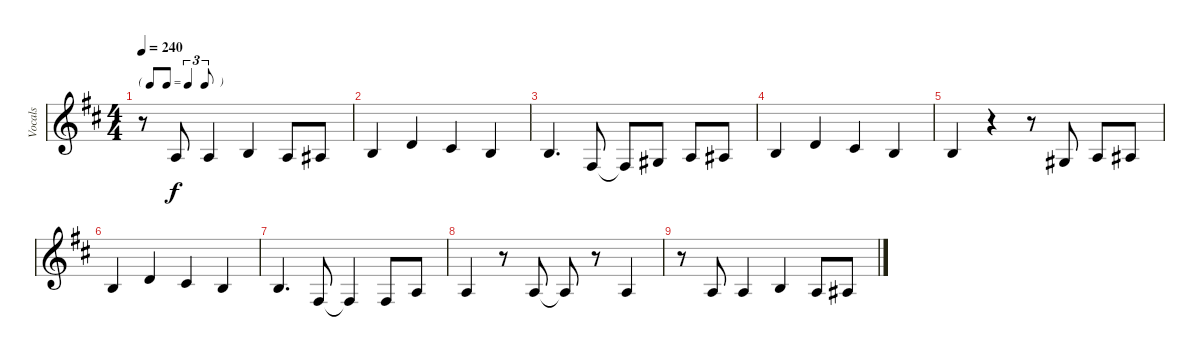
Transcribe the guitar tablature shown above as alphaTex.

\track ("Vocals" "Vocals") {mute instrument violin}
\staff {score}
\tuning (E4 B3 G3 D3 A2 E2) {hide}
\ts (4 4)
\tf triplet8th
\tempo 240
\clef g2
\ks d
r.8{dy f} 2.3.8 2.3.4 0.2.4 2.3.8 3.3.8 |
4.3.4 3.2.4 2.2.4 4.3.4 |
4.3.4{d} 4.4.8 4.4{t}.8 1.3.8 2.3.8 3.3.8 |
4.3.4 3.2.4 2.2.4 4.3.4 |
0.2.4 r.4 r.8 1.3.8 2.3.8 3.3.8 |
4.3.4 3.2.4 2.2.4 4.3.4 |
0.2.4{d} 4.4.8 4.4{t}.4 4.4.8 2.3.8 |
2.3.4 r.8 2.3.8 2.3{t}.8 r.8 2.3.4 |
r.8 2.3.8 2.3.4 0.2.4 2.3.8 3.3.8
